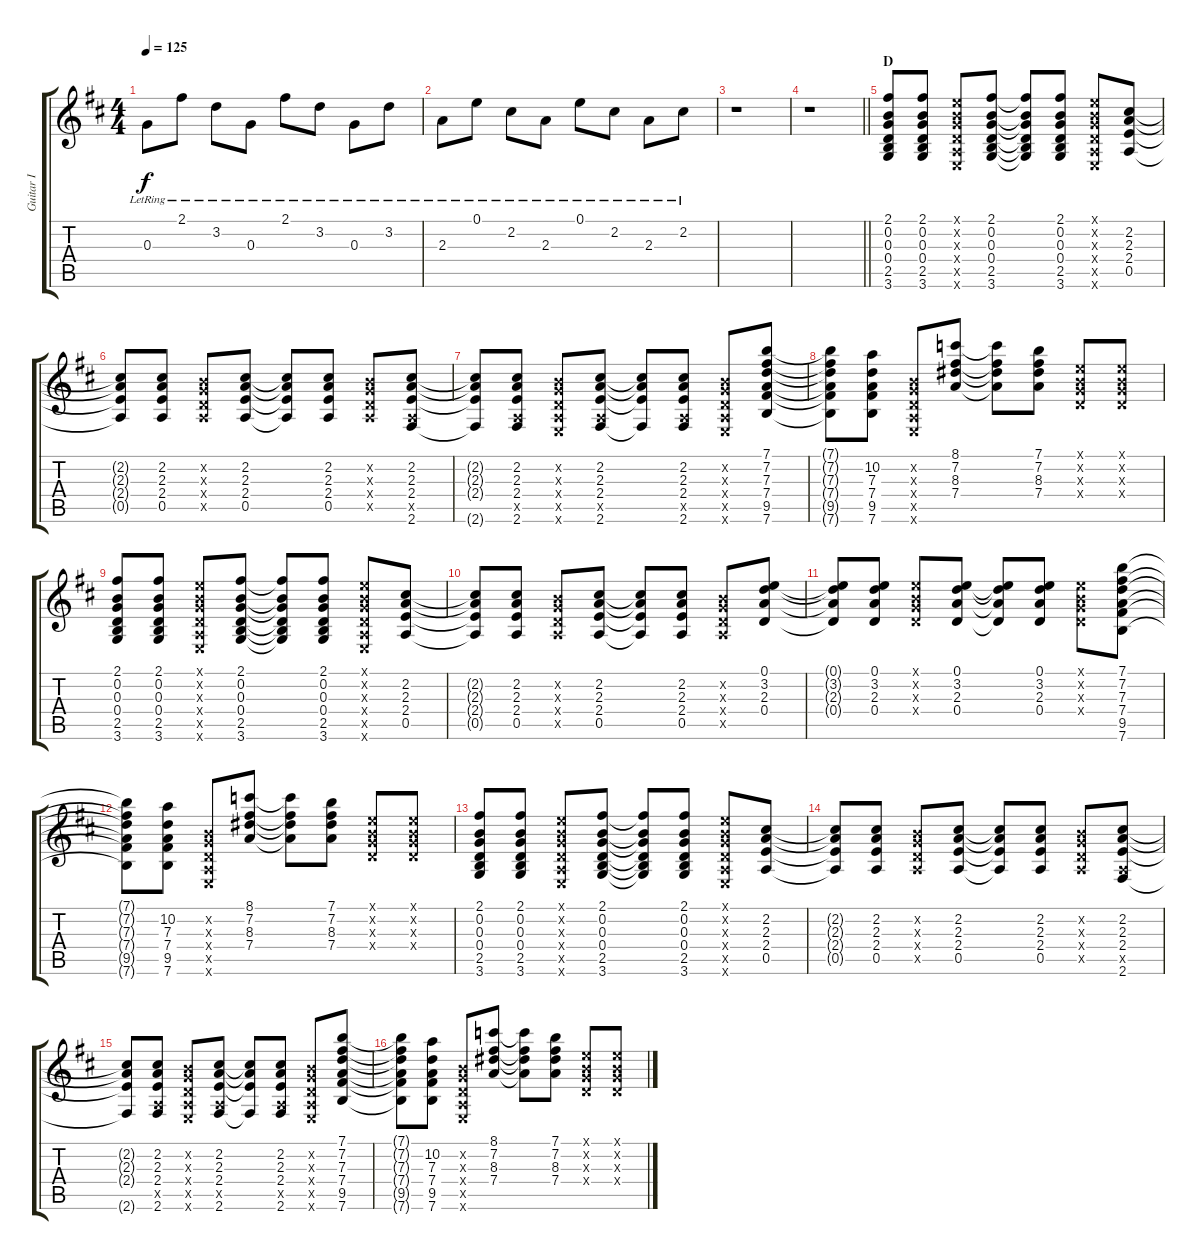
\track ("Guitar I" "Guitar I") {instrument acousticguitarsteel}
\staff {score tabs}
\tuning (E4 B3 G3 D3 A2 E2) {hide}
\ts (4 4)
\tempo 125
\clef g2
\ks d
0.3{lr}.8{dy f} 2.1{lr}.8 3.2{lr}.8 0.3{lr}.8 2.1{lr}.8 3.2{lr}.8 0.3{lr}.8 3.2{lr}.8 |
2.3{lr}.8 0.1{lr}.8 2.2{lr}.8 2.3{lr}.8 0.1{lr}.8 2.2{lr}.8 2.3{lr}.8 2.2{lr}.8 |
r.1 |
\barLineRight lightlight
r.1 |
\section ("" "D")
(2.1 0.2 0.3 0.4 2.5 3.6).8 (2.1 0.2 0.3 0.4 2.5 3.6).8 (0.1{x} 0.2{x} 0.3{x} 0.4{x} 0.5{x} 0.6{x}).8 (2.1 0.2 0.3 0.4 2.5 3.6).8 (2.1{t} 0.2{t} 0.3{t} 0.4{t} 2.5{t} 3.6{t}).8 (2.1 0.2 0.3 0.4 2.5 3.6).8 (0.1{x} 0.2{x} 0.3{x} 0.4{x} 0.5{x} 0.6{x}).8 (2.2 2.3 2.4 0.5).8 |
(2.2{t} 2.3{t} 2.4{t} 0.5{t}).8 (2.2 2.3 2.4 0.5).8 (0.2{x} 0.3{x} 0.4{x} 0.5{x}).8 (2.2 2.3 2.4 0.5).8 (2.2{t} 2.3{t} 2.4{t} 0.5{t}).8 (2.2 2.3 2.4 0.5).8 (0.2{x} 0.3{x} 0.4{x} 0.5{x}).8 (2.2 2.3 2.4 0.5{x} 2.6).8 |
(2.2{t} 2.3{t} 2.4{t} 2.6{t}).8 (2.2 2.3 2.4 0.5{x} 2.6).8 (0.2{x} 0.3{x} 0.4{x} 0.5{x} 0.6{x}).8 (2.2 2.3 2.4 0.5{x} 2.6).8 (2.2{t} 2.3{t} 2.4{t} 2.6{t}).8 (2.2 2.3 2.4 0.5{x} 2.6).8 (0.2{x} 0.3{x} 0.4{x} 0.5{x} 0.6{x}).8 (7.1 7.2 7.3 7.4 9.5 7.6).8 |
(7.1{t} 7.2{t} 7.3{t} 7.4{t} 9.5{t} 7.6{t}).8 (10.2 7.3 7.4 9.5 7.6).8 (0.2{x} 0.3{x} 0.4{x} 0.5{x} 0.6{x}).8 (8.1 7.2 8.3 7.4).8 (8.1{t} 7.2{t} 8.3{t} 7.4{t}).8 (7.1 7.2 8.3 7.4).8 (0.1{x} 0.2{x} 0.3{x} 0.4{x}).8 (0.1{x} 0.2{x} 0.3{x} 0.4{x}).8 |
(2.1 0.2 0.3 0.4 2.5 3.6).8 (2.1 0.2 0.3 0.4 2.5 3.6).8 (0.1{x} 0.2{x} 0.3{x} 0.4{x} 0.5{x} 0.6{x}).8 (2.1 0.2 0.3 0.4 2.5 3.6).8 (2.1{t} 0.2{t} 0.3{t} 0.4{t} 2.5{t} 3.6{t}).8 (2.1 0.2 0.3 0.4 2.5 3.6).8 (0.1{x} 0.2{x} 0.3{x} 0.4{x} 0.5{x} 0.6{x}).8 (2.2 2.3 2.4 0.5).8 |
(2.2{t} 2.3{t} 2.4{t} 0.5{t}).8 (2.2 2.3 2.4 0.5).8 (0.2{x} 0.3{x} 0.4{x} 0.5{x}).8 (2.2 2.3 2.4 0.5).8 (2.2{t} 2.3{t} 2.4{t} 0.5{t}).8 (2.2 2.3 2.4 0.5).8 (0.2{x} 0.3{x} 0.4{x} 0.5{x}).8 (0.1 3.2 2.3 0.4).8 |
(0.1{t} 3.2{t} 2.3{t} 0.4{t}).8 (0.1 3.2 2.3 0.4).8 (0.1{x} 0.2{x} 0.3{x} 0.4{x}).8 (0.1 3.2 2.3 0.4).8 (0.1{t} 3.2{t} 2.3{t} 0.4{t}).8 (0.1 3.2 2.3 0.4).8 (0.1{x} 0.2{x} 0.3{x} 0.4{x}).8 (7.1 7.2 7.3 7.4 9.5 7.6).8 |
(7.1{t} 7.2{t} 7.3{t} 7.4{t} 9.5{t} 7.6{t}).8 (10.2 7.3 7.4 9.5 7.6).8 (0.2{x} 0.3{x} 0.4{x} 0.5{x} 0.6{x}).8 (8.1 7.2 8.3 7.4).8 (8.1{t} 7.2{t} 8.3{t} 7.4{t}).8 (7.1 7.2 8.3 7.4).8 (0.1{x} 0.2{x} 0.3{x} 0.4{x}).8 (0.1{x} 0.2{x} 0.3{x} 0.4{x}).8 |
(2.1 0.2 0.3 0.4 2.5 3.6).8 (2.1 0.2 0.3 0.4 2.5 3.6).8 (0.1{x} 0.2{x} 0.3{x} 0.4{x} 0.5{x} 0.6{x}).8 (2.1 0.2 0.3 0.4 2.5 3.6).8 (2.1{t} 0.2{t} 0.3{t} 0.4{t} 2.5{t} 3.6{t}).8 (2.1 0.2 0.3 0.4 2.5 3.6).8 (0.1{x} 0.2{x} 0.3{x} 0.4{x} 0.5{x} 0.6{x}).8 (2.2 2.3 2.4 0.5).8 |
(2.2{t} 2.3{t} 2.4{t} 0.5{t}).8 (2.2 2.3 2.4 0.5).8 (0.2{x} 0.3{x} 0.4{x} 0.5{x}).8 (2.2 2.3 2.4 0.5).8 (2.2{t} 2.3{t} 2.4{t} 0.5{t}).8 (2.2 2.3 2.4 0.5).8 (0.2{x} 0.3{x} 0.4{x} 0.5{x}).8 (2.2 2.3 2.4 0.5{x} 2.6).8 |
(2.2{t} 2.3{t} 2.4{t} 2.6{t}).8 (2.2 2.3 2.4 0.5{x} 2.6).8 (0.2{x} 0.3{x} 0.4{x} 0.5{x} 0.6{x}).8 (2.2 2.3 2.4 0.5{x} 2.6).8 (2.2{t} 2.3{t} 2.4{t} 2.6{t}).8 (2.2 2.3 2.4 0.5{x} 2.6).8 (0.2{x} 0.3{x} 0.4{x} 0.5{x} 0.6{x}).8 (7.1 7.2 7.3 7.4 9.5 7.6).8 |
(7.1{t} 7.2{t} 7.3{t} 7.4{t} 9.5{t} 7.6{t}).8 (10.2 7.3 7.4 9.5 7.6).8 (0.2{x} 0.3{x} 0.4{x} 0.5{x} 0.6{x}).8 (8.1 7.2 8.3 7.4).8 (8.1{t} 7.2{t} 8.3{t} 7.4{t}).8 (7.1 7.2 8.3 7.4).8 (0.1{x} 0.2{x} 0.3{x} 0.4{x}).8 (0.1{x} 0.2{x} 0.3{x} 0.4{x}).8
